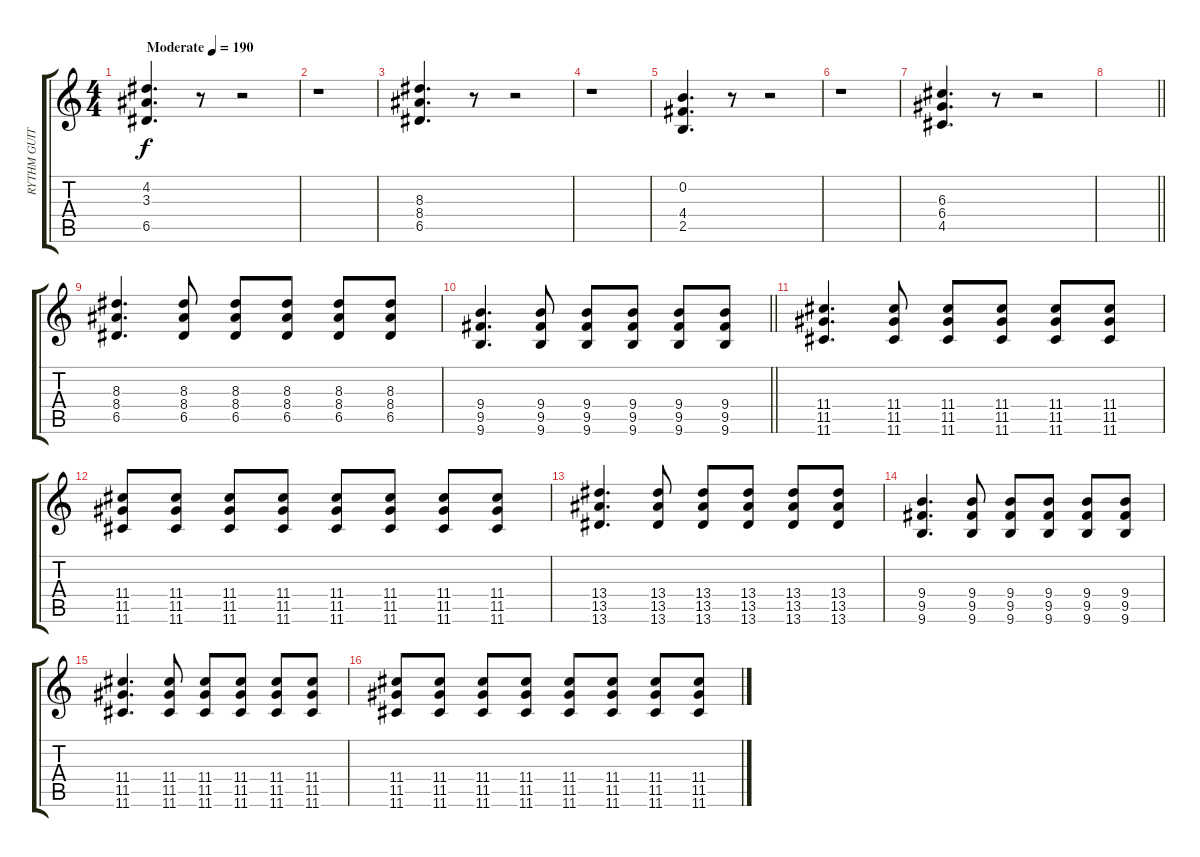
\track ("RYTHM GUITAR" "RYTHM GUIT") {instrument distortionguitar}
\staff {score tabs}
\tuning (E4 B3 G3 D3 A2 D2) {hide}
\ts (4 4)
\section ("" "")
\tempo (190 "Moderate")
\clef g2
\ks c
(4.2 3.3 6.5).4{d dy f instrument distortionguitar} r.8 r.2 |
r.1 |
(8.3 8.4 6.5).4{d} r.8 r.2 |
r.1 |
(0.2 4.4 2.5).4{d} r.8 r.2 |
r.1 |
(6.3 6.4 4.5).4{d} r.8 r.2 |
\barLineRight lightlight
|
(8.3 8.4 6.5).4{d} (8.3 8.4 6.5).8 (8.3 8.4 6.5).8 (8.3 8.4 6.5).8 (8.3 8.4 6.5).8 (8.3 8.4 6.5).8 |
\barLineRight lightlight
(9.4 9.5 9.6).4{d} (9.4 9.5 9.6).8 (9.4 9.5 9.6).8 (9.4 9.5 9.6).8 (9.4 9.5 9.6).8 (9.4 9.5 9.6).8 |
\section ("" "")
(11.4 11.5 11.6).4{d} (11.4 11.5 11.6).8 (11.4 11.5 11.6).8 (11.4 11.5 11.6).8 (11.4 11.5 11.6).8 (11.4 11.5 11.6).8 |
(11.4 11.5 11.6).8 (11.4 11.5 11.6).8 (11.4 11.5 11.6).8 (11.4 11.5 11.6).8 (11.4 11.5 11.6).8 (11.4 11.5 11.6).8 (11.4 11.5 11.6).8 (11.4 11.5 11.6).8 |
(13.4 13.5 13.6).4{d} (13.4 13.5 13.6).8 (13.4 13.5 13.6).8 (13.4 13.5 13.6).8 (13.4 13.5 13.6).8 (13.4 13.5 13.6).8 |
(9.4 9.5 9.6).4{d} (9.4 9.5 9.6).8 (9.4 9.5 9.6).8 (9.4 9.5 9.6).8 (9.4 9.5 9.6).8 (9.4 9.5 9.6).8 |
(11.4 11.5 11.6).4{d} (11.4 11.5 11.6).8 (11.4 11.5 11.6).8 (11.4 11.5 11.6).8 (11.4 11.5 11.6).8 (11.4 11.5 11.6).8 |
(11.4 11.5 11.6).8 (11.4 11.5 11.6).8 (11.4 11.5 11.6).8 (11.4 11.5 11.6).8 (11.4 11.5 11.6).8 (11.4 11.5 11.6).8 (11.4 11.5 11.6).8 (11.4 11.5 11.6).8
